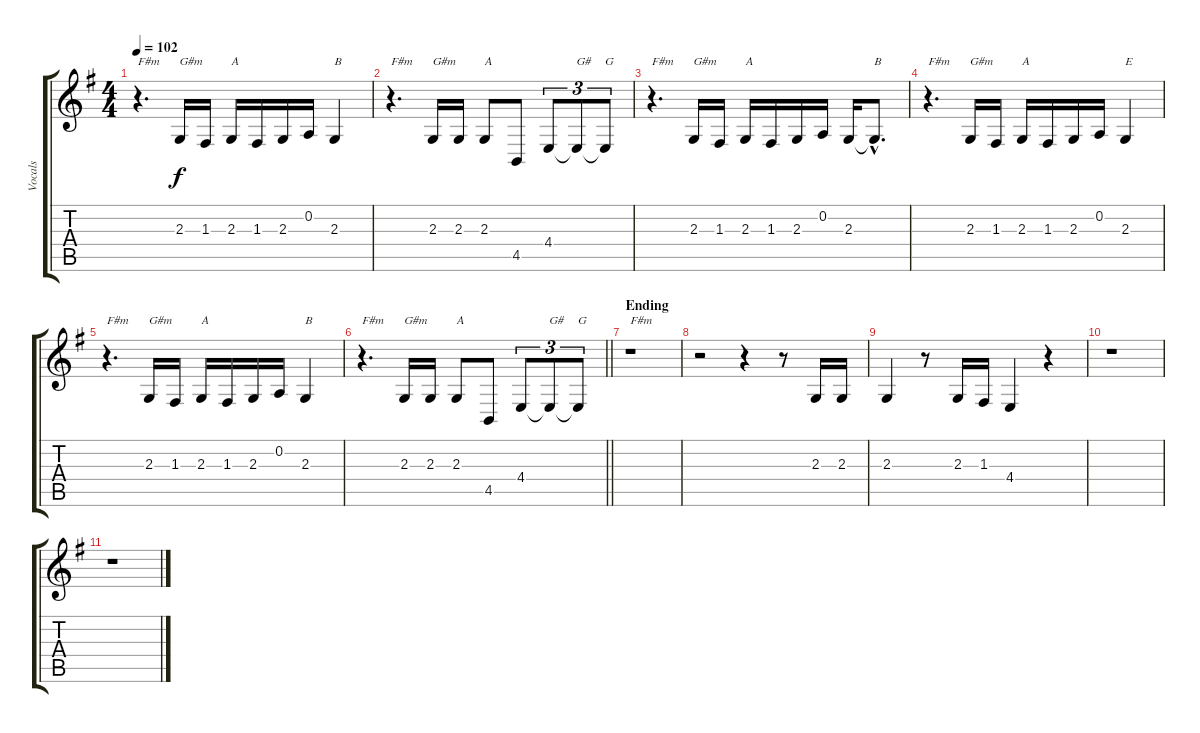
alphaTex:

\track ("Vocals" "Vocals") {instrument sopranosax}
\staff {score tabs}
\tuning (D4 A3 F3 C3 G2 D2) {hide}
\ts (4 4)
\tempo 102
\clef g2
\ks eminor
r.4{d txt "F#m" dy f} 2.3.16{txt "G#m"} 1.3.16 2.3.16{txt "A"} 1.3.16 2.3.16 0.2.16 2.3.4{txt "B"} |
r.4{d txt "F#m"} 2.3.16{txt "G#m"} 2.3.16 2.3.8{txt "A"} 4.5.8 4.4.8{tu (3 2)} 4.4{t}.8{tu (3 2) txt "G#"} 4.4{t}.8{tu (3 2) txt "G"} |
r.4{d txt "F#m"} 2.3.16{txt "G#m"} 1.3.16 2.3.16{txt "A"} 1.3.16 2.3.16 0.2.16 2.3.16 2.3{hac t}.8{d txt "B"} |
r.4{d txt "F#m"} 2.3.16{txt "G#m"} 1.3.16 2.3.16{txt "A"} 1.3.16 2.3.16 0.2.16 2.3.4{txt "E"} |
r.4{d txt "F#m"} 2.3.16{txt "G#m"} 1.3.16 2.3.16{txt "A"} 1.3.16 2.3.16 0.2.16 2.3.4{txt "B"} |
\barLineRight lightlight
r.4{d txt "F#m"} 2.3.16{txt "G#m"} 2.3.16 2.3.8{txt "A"} 4.5.8 4.4.8{tu (3 2)} 4.4{t}.8{tu (3 2) txt "G#"} 4.4{t}.8{tu (3 2) txt "G"} |
\section ("" "Ending")
r.1{txt "F#m"} |
r.2 r.4 r.8 2.3.16 2.3.16 |
2.3.4 r.8 2.3.16 1.3.16 4.4.4 r.4 |
r.1 |
r.1
